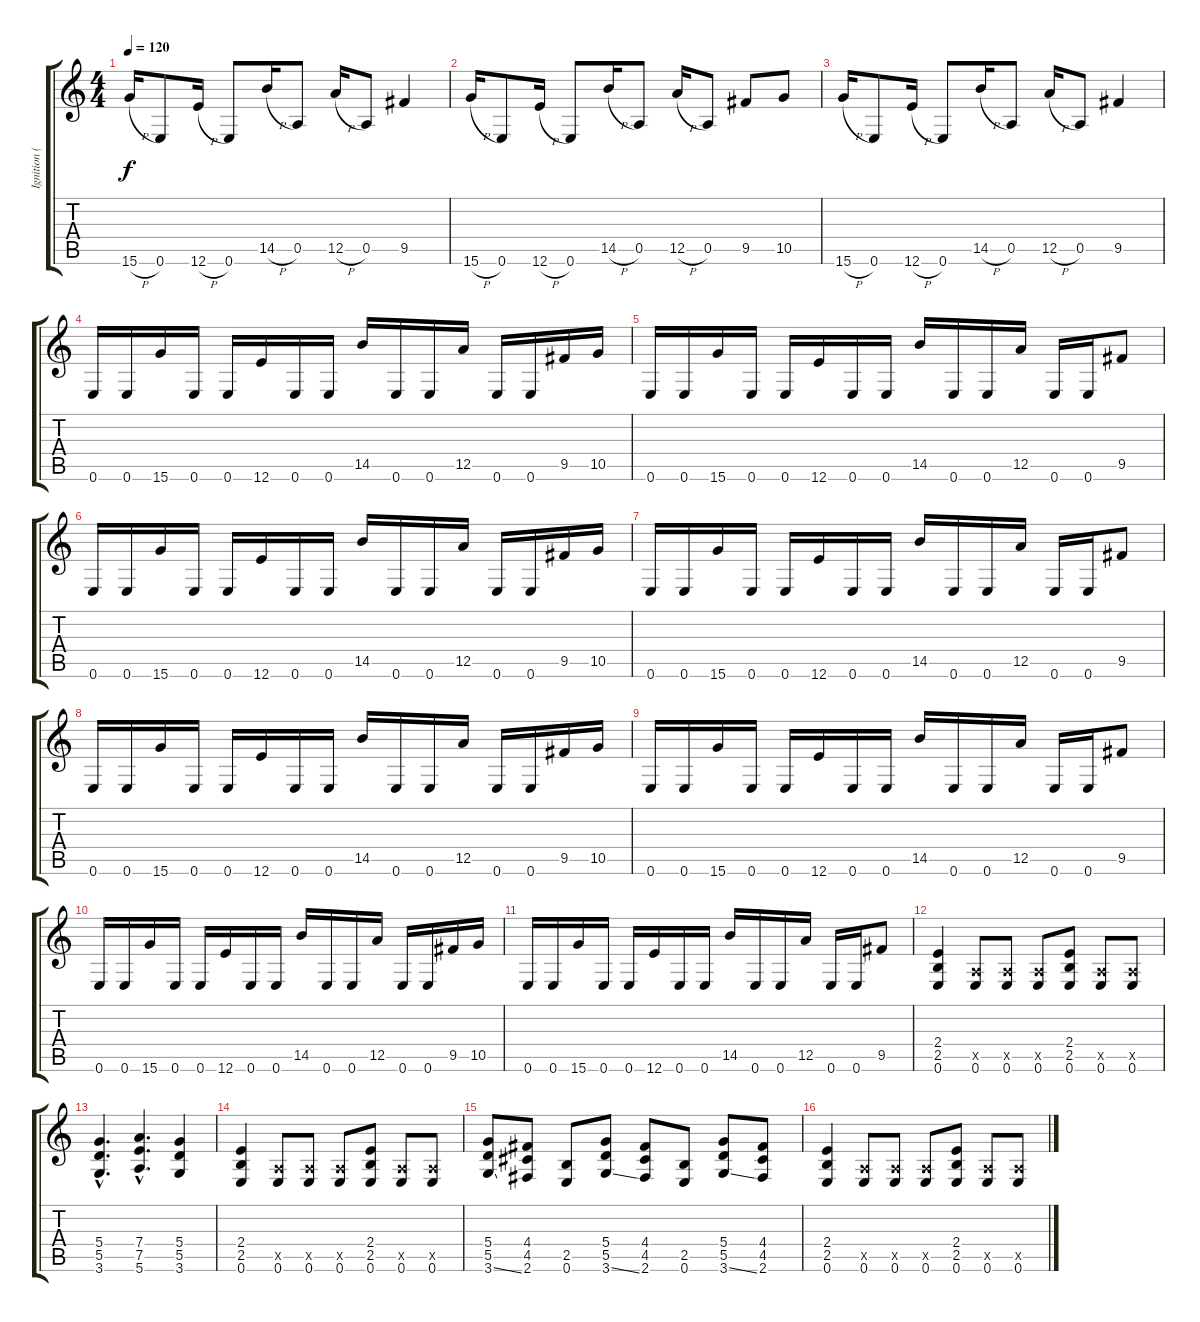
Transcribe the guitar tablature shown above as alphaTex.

\track ("Ignition (main lead)" "Ignition (") {instrument distortionguitar}
\staff {score tabs}
\tuning (E4 B3 G3 D3 A2 E2) {hide}
\ts (4 4)
\tempo 120
\clef g2
\ks c
15.6{h}.16{dy f} 0.6.8 12.6{h}.16 0.6.8 14.5{h}.16 0.5.8 12.5{h}.16 0.5.8 9.5.4 |
15.6{h}.16 0.6.8 12.6{h}.16 0.6.8 14.5{h}.16 0.5.8 12.5{h}.16 0.5.8 9.5.8 10.5.8 |
15.6{h}.16 0.6.8 12.6{h}.16 0.6.8 14.5{h}.16 0.5.8 12.5{h}.16 0.5.8 9.5.4 |
0.6.16 0.6.16 15.6.16 0.6.16 0.6.16 12.6.16 0.6.16 0.6.16 14.5.16 0.6.16 0.6.16 12.5.16 0.6.16 0.6.16 9.5.16 10.5.16 |
0.6.16 0.6.16 15.6.16 0.6.16 0.6.16 12.6.16 0.6.16 0.6.16 14.5.16 0.6.16 0.6.16 12.5.16 0.6.16 0.6.16 9.5.8 |
0.6.16 0.6.16 15.6.16 0.6.16 0.6.16 12.6.16 0.6.16 0.6.16 14.5.16 0.6.16 0.6.16 12.5.16 0.6.16 0.6.16 9.5.16 10.5.16 |
0.6.16 0.6.16 15.6.16 0.6.16 0.6.16 12.6.16 0.6.16 0.6.16 14.5.16 0.6.16 0.6.16 12.5.16 0.6.16 0.6.16 9.5.8 |
0.6.16 0.6.16 15.6.16 0.6.16 0.6.16 12.6.16 0.6.16 0.6.16 14.5.16 0.6.16 0.6.16 12.5.16 0.6.16 0.6.16 9.5.16 10.5.16 |
0.6.16 0.6.16 15.6.16 0.6.16 0.6.16 12.6.16 0.6.16 0.6.16 14.5.16 0.6.16 0.6.16 12.5.16 0.6.16 0.6.16 9.5.8 |
0.6.16 0.6.16 15.6.16 0.6.16 0.6.16 12.6.16 0.6.16 0.6.16 14.5.16 0.6.16 0.6.16 12.5.16 0.6.16 0.6.16 9.5.16 10.5.16 |
0.6.16 0.6.16 15.6.16 0.6.16 0.6.16 12.6.16 0.6.16 0.6.16 14.5.16 0.6.16 0.6.16 12.5.16 0.6.16 0.6.16 9.5.8 |
(2.4 2.5 0.6).4 (0.5{x} 0.6).8 (0.5{x} 0.6).8 (0.5{x} 0.6).8 (2.4 2.5 0.6).8 (0.5{x} 0.6).8 (0.5{x} 0.6).8 |
(5.4{hac} 5.5{hac} 3.6{hac}).4{d} (7.4{hac} 7.5{hac} 5.6{hac}).4{d} (5.4 5.5 3.6).4 |
(2.4 2.5 0.6).4 (0.5{x} 0.6).8 (0.5{x} 0.6).8 (0.5{x} 0.6).8 (2.4 2.5 0.6).8 (0.5{x} 0.6).8 (0.5{x} 0.6).8 |
(5.4 5.5 3.6{ss}).8 (4.4 4.5 2.6).8 (2.5 0.6).8 (5.4 5.5 3.6{ss}).8 (4.4 4.5 2.6).8 (2.5 0.6).8 (5.4 5.5 3.6{ss}).8 (4.4 4.5 2.6).8 |
(2.4 2.5 0.6).4 (0.5{x} 0.6).8 (0.5{x} 0.6).8 (0.5{x} 0.6).8 (2.4 2.5 0.6).8 (0.5{x} 0.6).8 (0.5{x} 0.6).8
